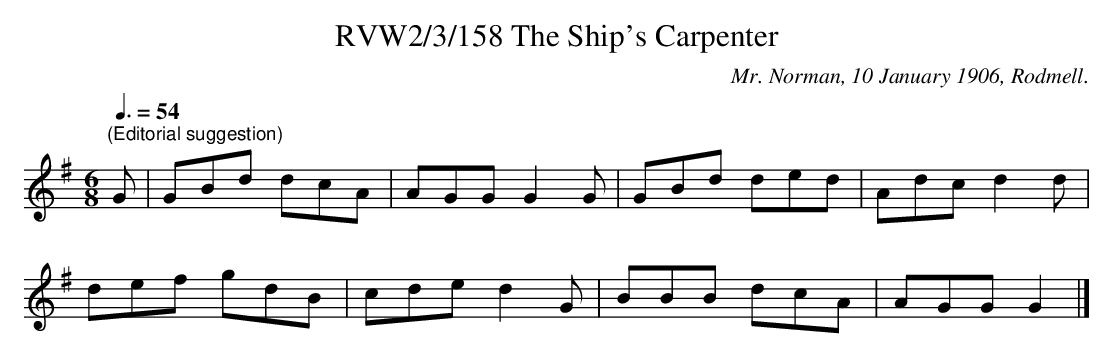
X:1
T:RVW2/3/158 The Ship's Carpenter
C:Mr. Norman, 10 January 1906, Rodmell.
L:1/8
Q:3/8=54
M:6/8
K:G
"^(Editorial suggestion)" G | GBd dcA | AGG G2 G | GBd ded | Adc d2 d |$ def gdB | cde d2 G |
BBB dcA | AGG G2 |]
